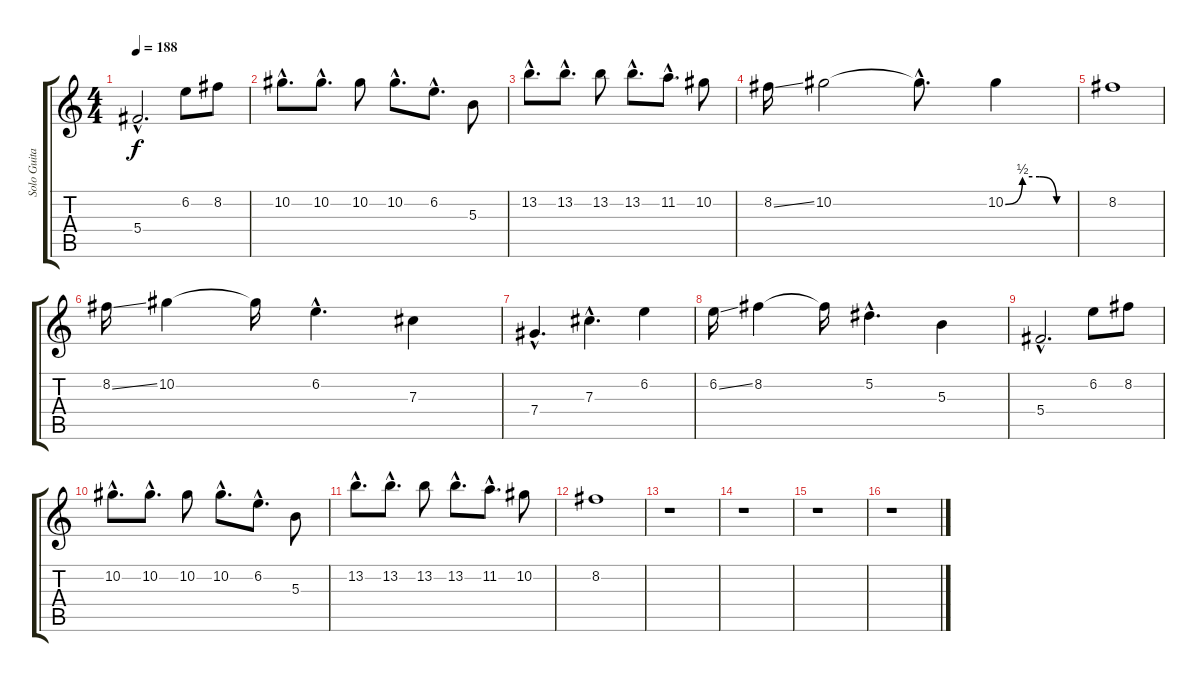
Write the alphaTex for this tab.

\track ("Solo Guitar" "Solo Guita") {instrument overdrivenguitar}
\staff {score tabs}
\tuning (Eb4 Bb3 Gb3 Db3 Ab2 Eb2) {hide}
\ts (4 4)
\tempo 188
\clef g2
\ks c
5.4{hac}.2{d dy f} 6.2.8 8.2.8 |
10.2{hac}.8{d} 10.2{hac}.8{d} 10.2.8 10.2{hac}.8{d} 6.2{hac}.8{d} 5.3.8 |
13.2{hac}.8{d} 13.2{hac}.8{d} 13.2.8 13.2{hac}.8{d} 11.2{hac}.8{d} 10.2.8 |
8.2{ss}.16 10.2.2 10.2{hac t}.8{d} 10.2{be (custom 0 0 15 2 30 2 45 0 60 0)}.4 |
8.2.1 |
8.2{ss}.16 10.2.4 10.2{t}.16 6.2{hac}.4{d} 7.3.4 |
7.4{hac}.4{d} 7.3{hac}.4{d} 6.2.4 |
6.2{ss}.16 8.2.4 8.2{t}.16 5.2{hac}.4{d} 5.3.4 |
5.4{hac}.2{d} 6.2.8 8.2.8 |
10.2{hac}.8{d} 10.2{hac}.8{d} 10.2.8 10.2{hac}.8{d} 6.2{hac}.8{d} 5.3.8 |
13.2{hac}.8{d} 13.2{hac}.8{d} 13.2.8 13.2{hac}.8{d} 11.2{hac}.8{d} 10.2.8 |
8.2.1 |
r.1 |
r.1 |
r.1 |
r.1
